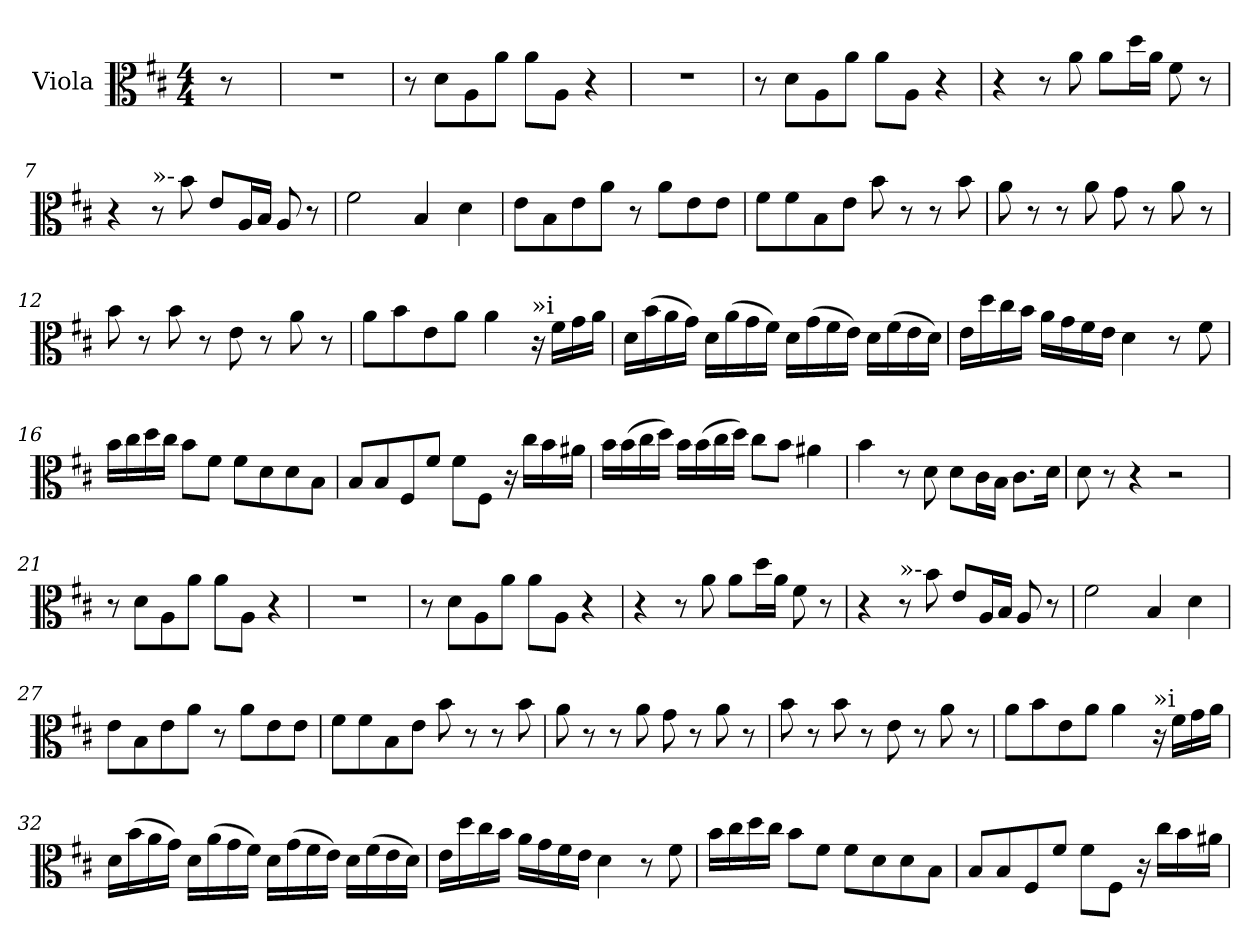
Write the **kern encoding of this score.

**kern
*part1
*staff1
*I"Viola
*I'Vla
*clefC3
*k[f#c#]
*M4/4
=1
8r
=2
1r
=3
8r
8d\L
8A\
8a\J
8a\L
8A\J
4r
=4
1r
!!LO:LB:g=z
=5
8r
8d\L
8A\
8a\J
8a\L
8A\J
4r
=6
4r
8r
8a\
8a\L
16dd\L
16a\JJ
8f#\
8r
=7
4r
!LO:TX:a:t=»-
8r
8b\
8e/L
16A/L
16B/JJ
8A/
8r
=8
2f#\
4B/
4d\
!!LO:LB:g=z
=9
8e\L
8B\
8e\
8a\J
8r
8a\L
8e\
8e\J
=10
8f#\L
8f#\
8B\
8e\J
8b\
8r
8r
8b\
=11
8a\
8r
8r
8a\
8g\
8r
8a\
8r
!!LO:LB:g=z
=12
8b\
8r
8b\
8r
8e\
8r
8a\
8r
=13
8a\L
8b\
8e\
8a\J
4a\
!LO:TX:a:t=»i
16r
16f#\LL
16g\
16a\JJ
!!LO:LB:g=z
=14
16d\LL
(16b\
16a\
16g\JJ)
16d\LL
(16a\
16g\
16f#\JJ)
16d\LL
(16g\
16f#\
16e\JJ)
16d\LL
(16f#\
16e\
16d\JJ)
!!LO:LB:g=z
=15
16e\LL
16dd\
16cc#\
16b\JJ
16a\LL
16g\
16f#\
16e\JJ
4d\
8r
8f#\
=16
16b\LL
16cc#\
16dd\
16cc#\JJ
8b\L
8f#\J
8f#\L
8d\
8d\
8B\J
!!LO:LB:g=z
=17
8B/L
8B/
8F#/
8f#/J
8f#\L
8F#\J
16r
16cc#\LL
16b\
16a#X\JJ
!!LO:LB:g=z
=18
16b\LL
(16b\
16cc#\
16dd\JJ)
16b\LL
(16b\
16cc#\
16dd\JJ)
8cc#\L
8b\J
4a#X\
=19
4b\
8r
8d\
8d\L
16c#\L
16B\JJ
8.c#\L
16d\Jk
=20
8d\
8r
4r
2r
!!LO:LB:g=z
=21
8r
8d\L
8A\
8a\J
8a\L
8A\J
4r
=22
1r
=23
8r
8d\L
8A\
8a\J
8a\L
8A\J
4r
!!LO:LB:g=z
=24
4r
8r
8a\
8a\L
16dd\L
16a\JJ
8f#\
8r
=25
4r
!LO:TX:a:t=»-
8r
8b\
8e/L
16A/L
16B/JJ
8A/
8r
=26
2f#\
4B/
4d\
!!LO:LB:g=z
=27
8e\L
8B\
8e\
8a\J
8r
8a\L
8e\
8e\J
=28
8f#\L
8f#\
8B\
8e\J
8b\
8r
8r
8b\
=29
8a\
8r
8r
8a\
8g\
8r
8a\
8r
!!LO:LB:g=z
=30
8b\
8r
8b\
8r
8e\
8r
8a\
8r
=31
8a\L
8b\
8e\
8a\J
4a\
!LO:TX:a:t=»i
16r
16f#\LL
16g\
16a\JJ
!!LO:PB:g=z
=32
16d\LL
(16b\
16a\
16g\JJ)
16d\LL
(16a\
16g\
16f#\JJ)
16d\LL
(16g\
16f#\
16e\JJ)
16d\LL
(16f#\
16e\
16d\JJ)
!!LO:LB:g=z
=33
16e\LL
16dd\
16cc#\
16b\JJ
16a\LL
16g\
16f#\
16e\JJ
4d\
8r
8f#\
=34
16b\LL
16cc#\
16dd\
16cc#\JJ
8b\L
8f#\J
8f#\L
8d\
8d\
8B\J
!!LO:LB:g=z
=35
8B/L
8B/
8F#/
8f#/J
8f#\L
8F#\J
16r
16cc#\LL
16b\
16a#X\JJ
=
*-
